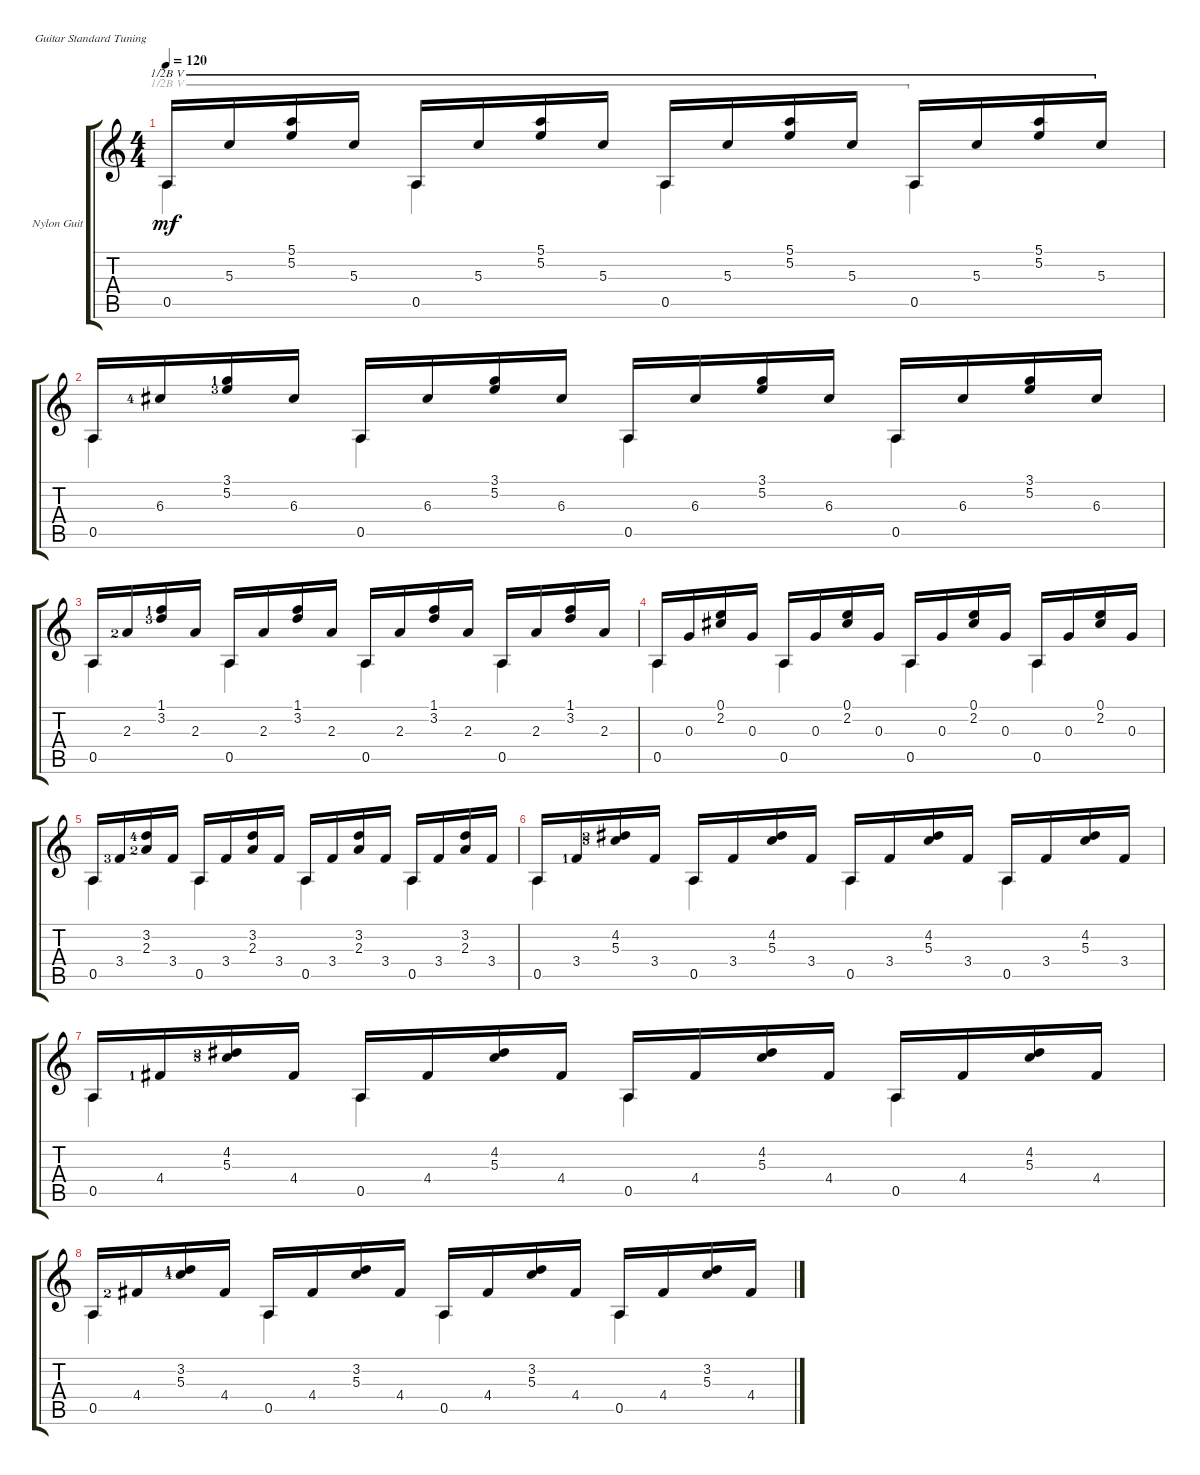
\defaultSystemsLayout 4
\bracketExtendMode groupsimilarinstruments
\firstSystemTrackNameOrientation horizontal
\otherSystemsTrackNameOrientation horizontal
\track ("Nylon Guitar" "Nylon Guit") {instrument acousticguitarsteel}
\staff {score tabs}
\tuning (E4 B3 G3 D3 A2 E2)
\voice
\ts (4 4)
\tempo 120
\clef g2
\ks c
0.5.16{dy mf barre (5 half)} 5.3.16{barre (5 half)} (5.1 5.2).16{barre (5 half)} 5.3.16{barre (5 half)} 0.5.16{barre (5 half)} 5.3.16{barre (5 half)} (5.1 5.2).16{barre (5 half)} 5.3.16{barre (5 half)} 0.5.16{barre (5 half)} 5.3.16{barre (5 half)} (5.1 5.2).16{barre (5 half)} 5.3.16{barre (5 half)} 0.5.16{barre (5 half)} 5.3.16{barre (5 half)} (5.1 5.2).16{barre (5 half)} 5.3.16{barre (5 half)} |
0.5.16 6.3{lf 5}.16 (3.1{lf 2} 5.2{lf 4}).16 6.3.16 0.5.16 6.3.16 (3.1 5.2).16 6.3.16 0.5.16 6.3.16 (3.1 5.2).16 6.3.16 0.5.16 6.3.16 (3.1 5.2).16 6.3.16 |
0.5.16 2.3{lf 3}.16 (1.1{lf 2} 3.2{lf 4}).16 2.3.16 0.5.16 2.3.16 (1.1 3.2).16 2.3.16 0.5.16 2.3.16 (1.1 3.2).16 2.3.16 0.5.16 2.3.16 (1.1 3.2).16 2.3.16 |
0.5.16 0.3.16 (0.1 2.2).16 0.3.16 0.5.16 0.3.16 (0.1 2.2).16 0.3.16 0.5.16 0.3.16 (0.1 2.2).16 0.3.16 0.5.16 0.3.16 (0.1 2.2).16 0.3.16 |
0.5.16 3.4{lf 4}.16 (3.2{lf 5} 2.3{lf 3}).16 3.4.16 0.5.16 3.4.16 (3.2 2.3).16 3.4.16 0.5.16 3.4.16 (3.2 2.3).16 3.4.16 0.5.16 3.4.16 (3.2 2.3).16 3.4.16 |
0.5.16 3.4{lf 2}.16 (4.2{lf 3} 5.3{lf 4}).16 3.4.16 0.5.16 3.4.16 (4.2 5.3).16 3.4.16 0.5.16 3.4.16 (4.2 5.3).16 3.4.16 0.5.16 3.4.16 (4.2 5.3).16 3.4.16 |
0.5.16 4.4{lf 2}.16 (5.3{lf 4} 4.2{lf 3}).16 4.4.16 0.5.16 4.4.16 (5.3 4.2).16 4.4.16 0.5.16 4.4.16 (5.3 4.2).16 4.4.16 0.5.16 4.4.16 (5.3 4.2).16 4.4.16 |
0.5.16 4.4{lf 3}.16 (5.3{lf 5} 3.2{lf 2}).16 4.4.16 0.5.16 4.4.16 (5.3 3.2).16 4.4.16 0.5.16 4.4.16 (5.3 3.2).16 4.4.16 0.5.16 4.4.16 (5.3 3.2).16 4.4.16
\voice
\clef g2
\ottava regular
\simile none
\ks c
0.5.4{dy mf barre (5 half)} 0.5.4{barre (5 half)} 0.5.4{barre (5 half)} 0.5.4{barre (5 half)} |
0.5.4 0.5.4 0.5.4 0.5.4 |
0.5.4 0.5.4 0.5.4 0.5.4 |
0.5.4 0.5.4 0.5.4 0.5.4 |
0.5.4 0.5.4 0.5.4 0.5.4 |
0.5.4 0.5.4 0.5.4 0.5.4 |
0.5.4 0.5.4 0.5.4 0.5.4 |
0.5.4 0.5.4 0.5.4 0.5.4
